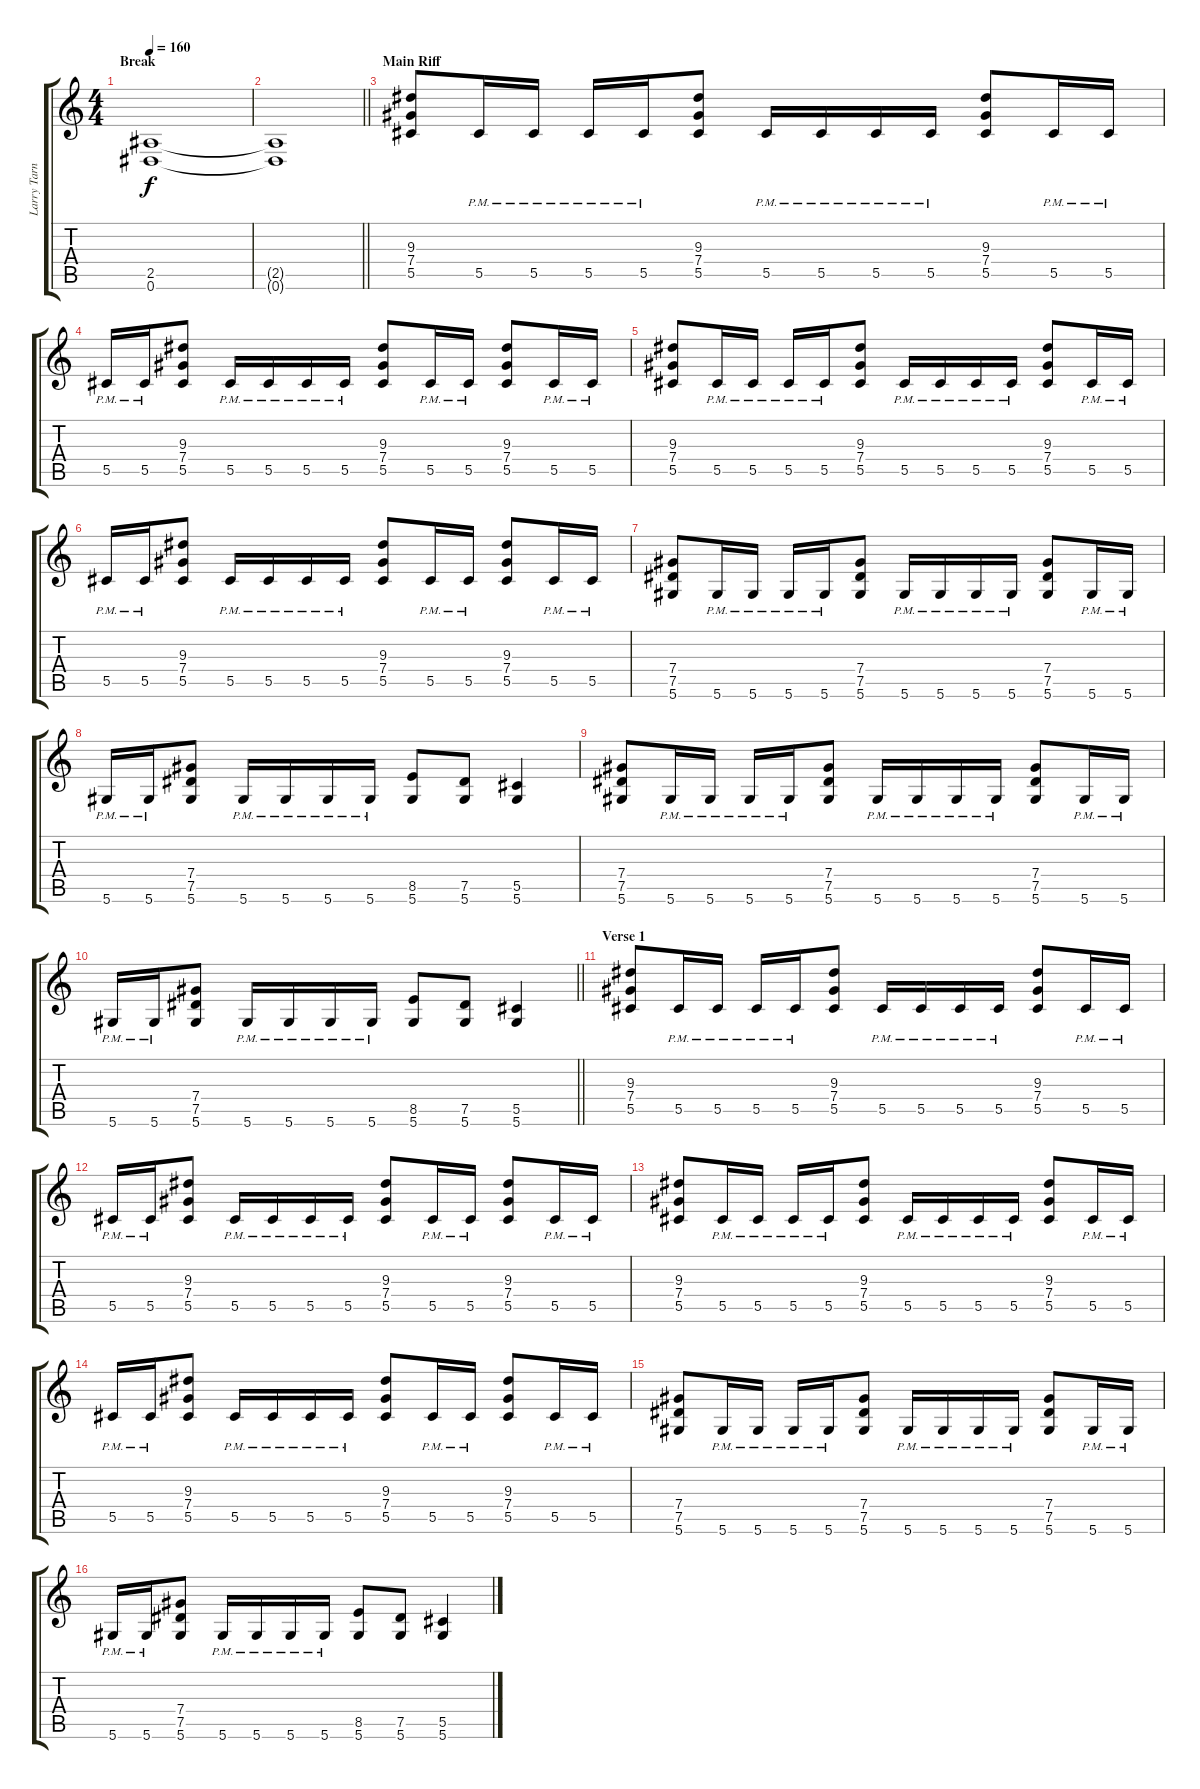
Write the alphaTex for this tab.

\track ("Larry Tarnowski" "Larry Tarn") {instrument distortionguitar}
\staff {score tabs}
\tuning (Eb4 Bb3 Gb3 Db3 Ab2 Eb2) {hide}
\ts (4 4)
\section ("" "Break")
\tempo 160
\clef g2
\ks c
(2.5 0.6).1{dy f} |
\barLineRight lightlight
(2.5{t} 0.6{t}).1 |
\section ("" "Main Riff")
(9.3 7.4 5.5).8 5.5{pm}.16 5.5{pm}.16 5.5{pm}.16 5.5{pm}.16 (9.3 7.4 5.5).8 5.5{pm}.16 5.5{pm}.16 5.5{pm}.16 5.5{pm}.16 (9.3 7.4 5.5).8 5.5{pm}.16 5.5{pm}.16 |
5.5{pm}.16 5.5{pm}.16 (9.3 7.4 5.5).8 5.5{pm}.16 5.5{pm}.16 5.5{pm}.16 5.5{pm}.16 (9.3 7.4 5.5).8 5.5{pm}.16 5.5{pm}.16 (9.3 7.4 5.5).8 5.5{pm}.16 5.5{pm}.16 |
(9.3 7.4 5.5).8 5.5{pm}.16 5.5{pm}.16 5.5{pm}.16 5.5{pm}.16 (9.3 7.4 5.5).8 5.5{pm}.16 5.5{pm}.16 5.5{pm}.16 5.5{pm}.16 (9.3 7.4 5.5).8 5.5{pm}.16 5.5{pm}.16 |
5.5{pm}.16 5.5{pm}.16 (9.3 7.4 5.5).8 5.5{pm}.16 5.5{pm}.16 5.5{pm}.16 5.5{pm}.16 (9.3 7.4 5.5).8 5.5{pm}.16 5.5{pm}.16 (9.3 7.4 5.5).8 5.5{pm}.16 5.5{pm}.16 |
(7.4 7.5 5.6).8 5.6{pm}.16 5.6{pm}.16 5.6{pm}.16 5.6{pm}.16 (7.4 7.5 5.6).8 5.6{pm}.16 5.6{pm}.16 5.6{pm}.16 5.6{pm}.16 (7.4 7.5 5.6).8 5.6{pm}.16 5.6{pm}.16 |
5.6{pm}.16 5.6{pm}.16 (7.4 7.5 5.6).8 5.6{pm}.16 5.6{pm}.16 5.6{pm}.16 5.6{pm}.16 (8.5 5.6).8 (7.5 5.6).8 (5.5 5.6).4 |
(7.4 7.5 5.6).8 5.6{pm}.16 5.6{pm}.16 5.6{pm}.16 5.6{pm}.16 (7.4 7.5 5.6).8 5.6{pm}.16 5.6{pm}.16 5.6{pm}.16 5.6{pm}.16 (7.4 7.5 5.6).8 5.6{pm}.16 5.6{pm}.16 |
\barLineRight lightlight
5.6{pm}.16 5.6{pm}.16 (7.4 7.5 5.6).8 5.6{pm}.16 5.6{pm}.16 5.6{pm}.16 5.6{pm}.16 (8.5 5.6).8 (7.5 5.6).8 (5.5 5.6).4 |
\section ("" "Verse 1")
(9.3 7.4 5.5).8 5.5{pm}.16 5.5{pm}.16 5.5{pm}.16 5.5{pm}.16 (9.3 7.4 5.5).8 5.5{pm}.16 5.5{pm}.16 5.5{pm}.16 5.5{pm}.16 (9.3 7.4 5.5).8 5.5{pm}.16 5.5{pm}.16 |
5.5{pm}.16 5.5{pm}.16 (9.3 7.4 5.5).8 5.5{pm}.16 5.5{pm}.16 5.5{pm}.16 5.5{pm}.16 (9.3 7.4 5.5).8 5.5{pm}.16 5.5{pm}.16 (9.3 7.4 5.5).8 5.5{pm}.16 5.5{pm}.16 |
(9.3 7.4 5.5).8 5.5{pm}.16 5.5{pm}.16 5.5{pm}.16 5.5{pm}.16 (9.3 7.4 5.5).8 5.5{pm}.16 5.5{pm}.16 5.5{pm}.16 5.5{pm}.16 (9.3 7.4 5.5).8 5.5{pm}.16 5.5{pm}.16 |
5.5{pm}.16 5.5{pm}.16 (9.3 7.4 5.5).8 5.5{pm}.16 5.5{pm}.16 5.5{pm}.16 5.5{pm}.16 (9.3 7.4 5.5).8 5.5{pm}.16 5.5{pm}.16 (9.3 7.4 5.5).8 5.5{pm}.16 5.5{pm}.16 |
(7.4 7.5 5.6).8 5.6{pm}.16 5.6{pm}.16 5.6{pm}.16 5.6{pm}.16 (7.4 7.5 5.6).8 5.6{pm}.16 5.6{pm}.16 5.6{pm}.16 5.6{pm}.16 (7.4 7.5 5.6).8 5.6{pm}.16 5.6{pm}.16 |
5.6{pm}.16 5.6{pm}.16 (7.4 7.5 5.6).8 5.6{pm}.16 5.6{pm}.16 5.6{pm}.16 5.6{pm}.16 (8.5 5.6).8 (7.5 5.6).8 (5.5 5.6).4
